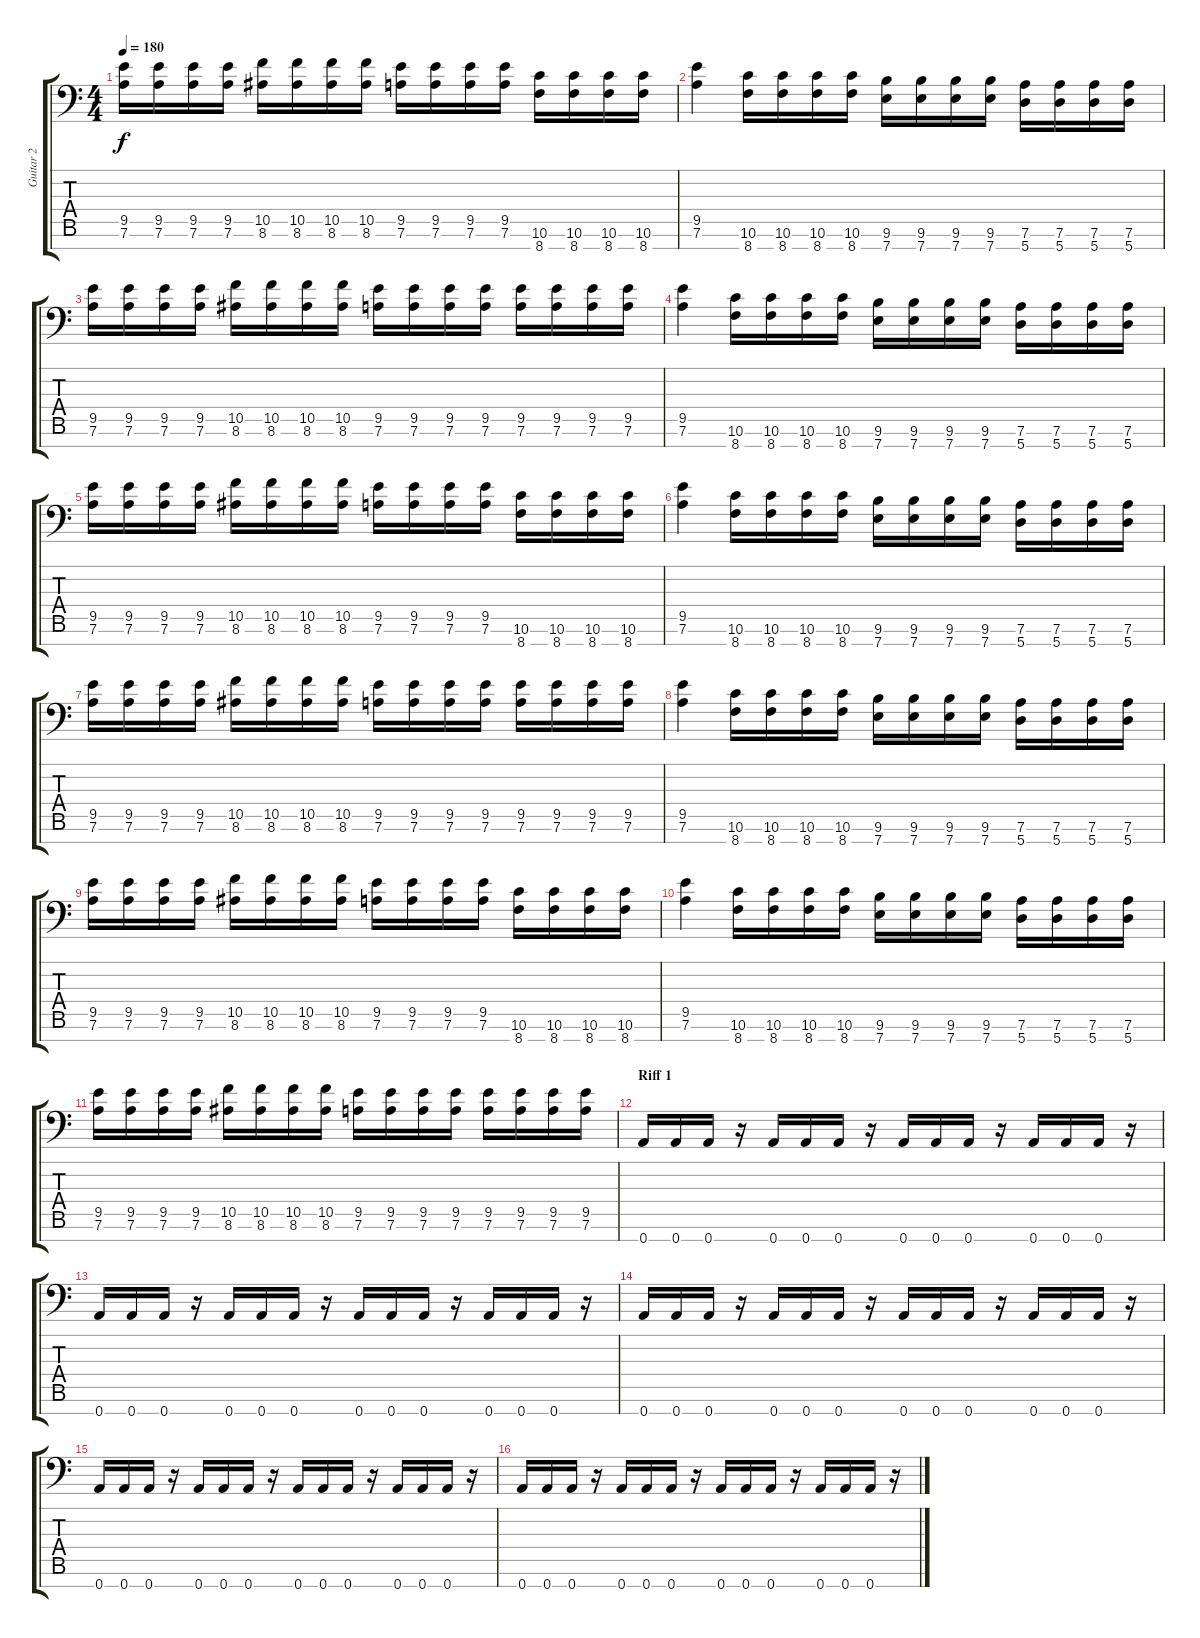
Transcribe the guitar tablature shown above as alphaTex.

\track ("Guitar 2" "Guitar 2") {instrument distortionguitar}
\staff {score tabs}
\tuning (D4 A3 F3 C3 G2 D2 A1) {hide}
\ts (4 4)
\tempo 180
\clef f4
\ks c
(9.5 7.6).16{dy f} (9.5 7.6).16 (9.5 7.6).16 (9.5 7.6).16 (10.5 8.6).16 (10.5 8.6).16 (10.5 8.6).16 (10.5 8.6).16 (9.5 7.6).16 (9.5 7.6).16 (9.5 7.6).16 (9.5 7.6).16 (10.6 8.7).16 (10.6 8.7).16 (10.6 8.7).16 (10.6 8.7).16 |
(9.5 7.6).4 (10.6 8.7).16 (10.6 8.7).16 (10.6 8.7).16 (10.6 8.7).16 (9.6 7.7).16 (9.6 7.7).16 (9.6 7.7).16 (9.6 7.7).16 (7.6 5.7).16 (7.6 5.7).16 (7.6 5.7).16 (7.6 5.7).16 |
(9.5 7.6).16 (9.5 7.6).16 (9.5 7.6).16 (9.5 7.6).16 (10.5 8.6).16 (10.5 8.6).16 (10.5 8.6).16 (10.5 8.6).16 (9.5 7.6).16 (9.5 7.6).16 (9.5 7.6).16 (9.5 7.6).16 (9.5 7.6).16 (9.5 7.6).16 (9.5 7.6).16 (9.5 7.6).16 |
(9.5 7.6).4 (10.6 8.7).16 (10.6 8.7).16 (10.6 8.7).16 (10.6 8.7).16 (9.6 7.7).16 (9.6 7.7).16 (9.6 7.7).16 (9.6 7.7).16 (7.6 5.7).16 (7.6 5.7).16 (7.6 5.7).16 (7.6 5.7).16 |
(9.5 7.6).16 (9.5 7.6).16 (9.5 7.6).16 (9.5 7.6).16 (10.5 8.6).16 (10.5 8.6).16 (10.5 8.6).16 (10.5 8.6).16 (9.5 7.6).16 (9.5 7.6).16 (9.5 7.6).16 (9.5 7.6).16 (10.6 8.7).16 (10.6 8.7).16 (10.6 8.7).16 (10.6 8.7).16 |
(9.5 7.6).4 (10.6 8.7).16 (10.6 8.7).16 (10.6 8.7).16 (10.6 8.7).16 (9.6 7.7).16 (9.6 7.7).16 (9.6 7.7).16 (9.6 7.7).16 (7.6 5.7).16 (7.6 5.7).16 (7.6 5.7).16 (7.6 5.7).16 |
(9.5 7.6).16 (9.5 7.6).16 (9.5 7.6).16 (9.5 7.6).16 (10.5 8.6).16 (10.5 8.6).16 (10.5 8.6).16 (10.5 8.6).16 (9.5 7.6).16 (9.5 7.6).16 (9.5 7.6).16 (9.5 7.6).16 (9.5 7.6).16 (9.5 7.6).16 (9.5 7.6).16 (9.5 7.6).16 |
(9.5 7.6).4 (10.6 8.7).16 (10.6 8.7).16 (10.6 8.7).16 (10.6 8.7).16 (9.6 7.7).16 (9.6 7.7).16 (9.6 7.7).16 (9.6 7.7).16 (7.6 5.7).16 (7.6 5.7).16 (7.6 5.7).16 (7.6 5.7).16 |
(9.5 7.6).16 (9.5 7.6).16 (9.5 7.6).16 (9.5 7.6).16 (10.5 8.6).16 (10.5 8.6).16 (10.5 8.6).16 (10.5 8.6).16 (9.5 7.6).16 (9.5 7.6).16 (9.5 7.6).16 (9.5 7.6).16 (10.6 8.7).16 (10.6 8.7).16 (10.6 8.7).16 (10.6 8.7).16 |
(9.5 7.6).4 (10.6 8.7).16 (10.6 8.7).16 (10.6 8.7).16 (10.6 8.7).16 (9.6 7.7).16 (9.6 7.7).16 (9.6 7.7).16 (9.6 7.7).16 (7.6 5.7).16 (7.6 5.7).16 (7.6 5.7).16 (7.6 5.7).16 |
(9.5 7.6).16 (9.5 7.6).16 (9.5 7.6).16 (9.5 7.6).16 (10.5 8.6).16 (10.5 8.6).16 (10.5 8.6).16 (10.5 8.6).16 (9.5 7.6).16 (9.5 7.6).16 (9.5 7.6).16 (9.5 7.6).16 (9.5 7.6).16 (9.5 7.6).16 (9.5 7.6).16 (9.5 7.6).16 |
\section ("" "Riff 1")
0.7.16 0.7.16 0.7.16 r.16 0.7.16 0.7.16 0.7.16 r.16 0.7.16 0.7.16 0.7.16 r.16 0.7.16 0.7.16 0.7.16 r.16 |
0.7.16 0.7.16 0.7.16 r.16 0.7.16 0.7.16 0.7.16 r.16 0.7.16 0.7.16 0.7.16 r.16 0.7.16 0.7.16 0.7.16 r.16 |
0.7.16 0.7.16 0.7.16 r.16 0.7.16 0.7.16 0.7.16 r.16 0.7.16 0.7.16 0.7.16 r.16 0.7.16 0.7.16 0.7.16 r.16 |
0.7.16 0.7.16 0.7.16 r.16 0.7.16 0.7.16 0.7.16 r.16 0.7.16 0.7.16 0.7.16 r.16 0.7.16 0.7.16 0.7.16 r.16 |
0.7.16 0.7.16 0.7.16 r.16 0.7.16 0.7.16 0.7.16 r.16 0.7.16 0.7.16 0.7.16 r.16 0.7.16 0.7.16 0.7.16 r.16
